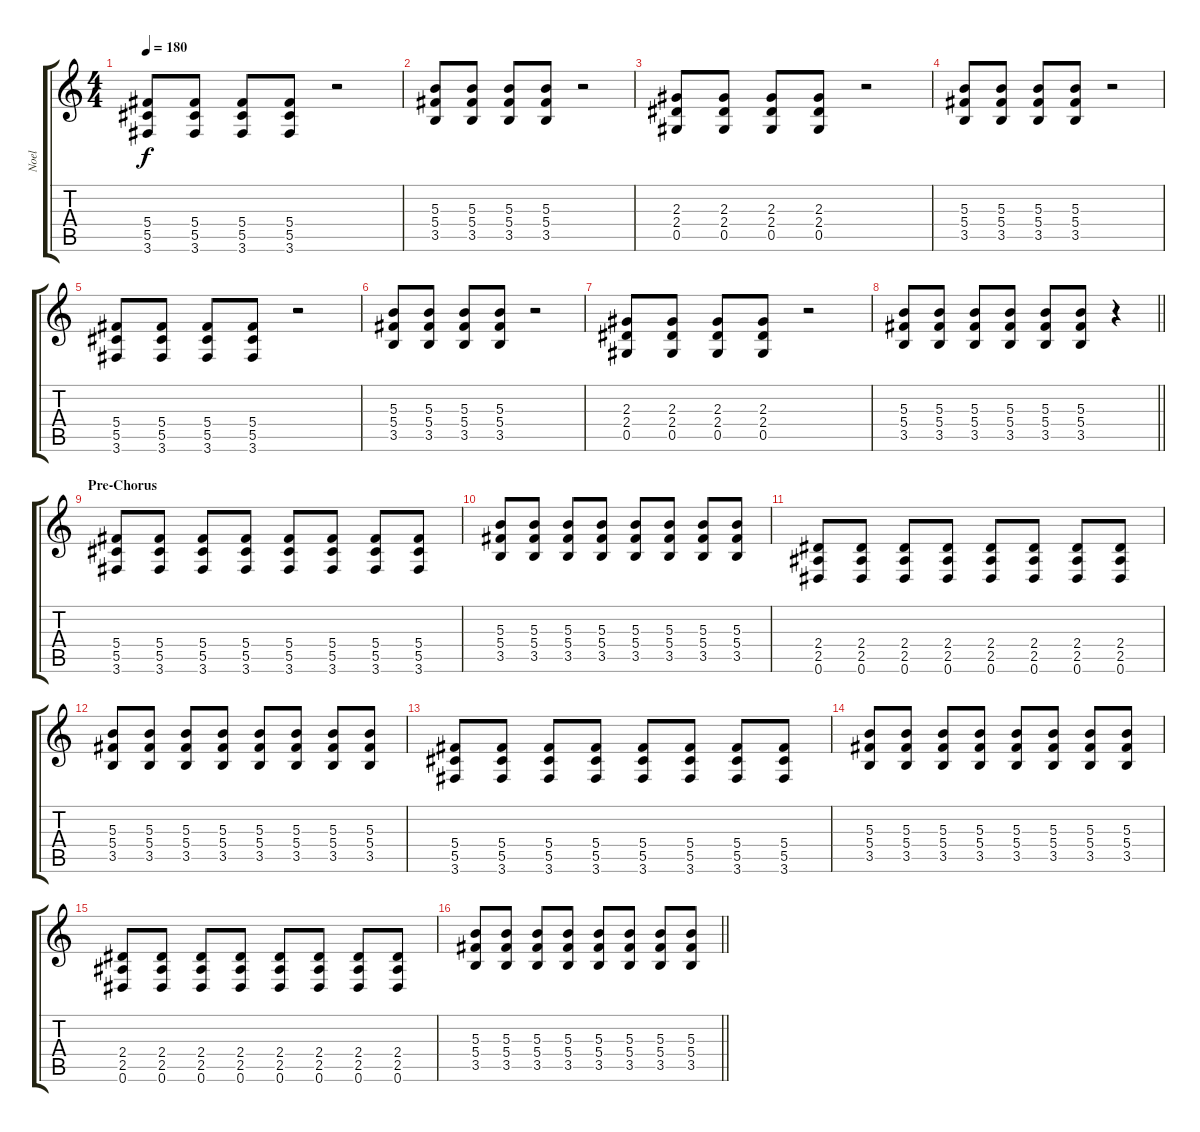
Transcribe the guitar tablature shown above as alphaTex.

\track ("Noel" "Noel") {instrument overdrivenguitar}
\staff {score tabs}
\tuning (Eb4 Bb3 Gb3 Db3 Ab2 Eb2) {hide}
\ts (4 4)
\tempo 180
\clef g2
\ks c
(5.4 5.5 3.6).8{dy f} (5.4 5.5 3.6).8 (5.4 5.5 3.6).8 (5.4 5.5 3.6).8 r.2 |
(5.3 5.4 3.5).8 (5.3 5.4 3.5).8 (5.3 5.4 3.5).8 (5.3 5.4 3.5).8 r.2 |
(2.3 2.4 0.5).8 (2.3 2.4 0.5).8 (2.3 2.4 0.5).8 (2.3 2.4 0.5).8 r.2 |
(5.3 5.4 3.5).8 (5.3 5.4 3.5).8 (5.3 5.4 3.5).8 (5.3 5.4 3.5).8 r.2 |
(5.4 5.5 3.6).8 (5.4 5.5 3.6).8 (5.4 5.5 3.6).8 (5.4 5.5 3.6).8 r.2 |
(5.3 5.4 3.5).8 (5.3 5.4 3.5).8 (5.3 5.4 3.5).8 (5.3 5.4 3.5).8 r.2 |
(2.3 2.4 0.5).8 (2.3 2.4 0.5).8 (2.3 2.4 0.5).8 (2.3 2.4 0.5).8 r.2 |
\barLineRight lightlight
(5.3 5.4 3.5).8 (5.3 5.4 3.5).8 (5.3 5.4 3.5).8 (5.3 5.4 3.5).8 (5.3 5.4 3.5).8 (5.3 5.4 3.5).8 r.4 |
\section ("" "Pre-Chorus")
(5.4 5.5 3.6).8 (5.4 5.5 3.6).8 (5.4 5.5 3.6).8 (5.4 5.5 3.6).8 (5.4 5.5 3.6).8 (5.4 5.5 3.6).8 (5.4 5.5 3.6).8 (5.4 5.5 3.6).8 |
(5.3 5.4 3.5).8 (5.3 5.4 3.5).8 (5.3 5.4 3.5).8 (5.3 5.4 3.5).8 (5.3 5.4 3.5).8 (5.3 5.4 3.5).8 (5.3 5.4 3.5).8 (5.3 5.4 3.5).8 |
(2.4 2.5 0.6).8 (2.4 2.5 0.6).8 (2.4 2.5 0.6).8 (2.4 2.5 0.6).8 (2.4 2.5 0.6).8 (2.4 2.5 0.6).8 (2.4 2.5 0.6).8 (2.4 2.5 0.6).8 |
(5.3 5.4 3.5).8 (5.3 5.4 3.5).8 (5.3 5.4 3.5).8 (5.3 5.4 3.5).8 (5.3 5.4 3.5).8 (5.3 5.4 3.5).8 (5.3 5.4 3.5).8 (5.3 5.4 3.5).8 |
(5.4 5.5 3.6).8{volume 13} (5.4 5.5 3.6).8 (5.4 5.5 3.6).8 (5.4 5.5 3.6).8 (5.4 5.5 3.6).8 (5.4 5.5 3.6).8 (5.4 5.5 3.6).8 (5.4 5.5 3.6).8 |
(5.3 5.4 3.5).8 (5.3 5.4 3.5).8 (5.3 5.4 3.5).8 (5.3 5.4 3.5).8 (5.3 5.4 3.5).8 (5.3 5.4 3.5).8 (5.3 5.4 3.5).8 (5.3 5.4 3.5).8 |
(2.4 2.5 0.6).8 (2.4 2.5 0.6).8 (2.4 2.5 0.6).8 (2.4 2.5 0.6).8 (2.4 2.5 0.6).8 (2.4 2.5 0.6).8 (2.4 2.5 0.6).8 (2.4 2.5 0.6).8 |
\barLineRight lightlight
(5.3 5.4 3.5).8 (5.3 5.4 3.5).8 (5.3 5.4 3.5).8 (5.3 5.4 3.5).8 (5.3 5.4 3.5).8 (5.3 5.4 3.5).8 (5.3 5.4 3.5).8 (5.3 5.4 3.5).8
